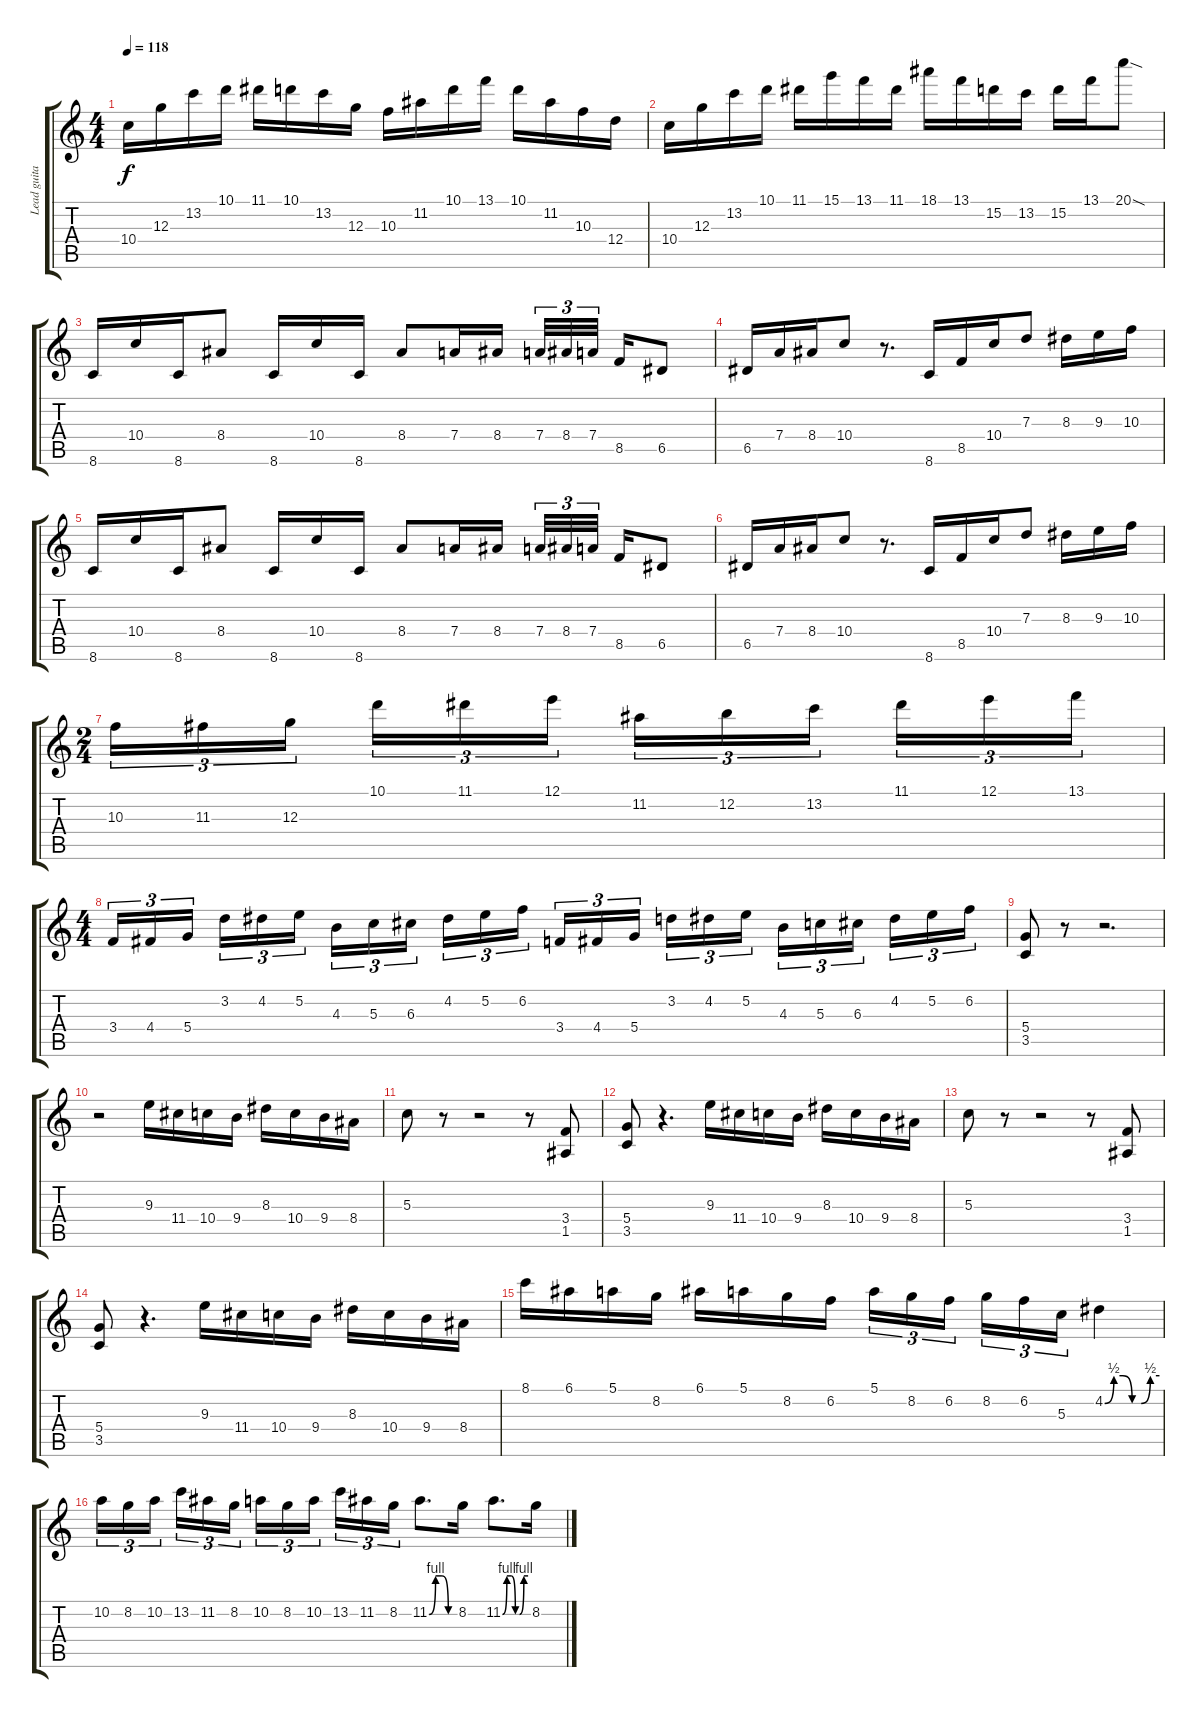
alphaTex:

\track ("Lead guitar" "Lead guita") {instrument distortionguitar}
\staff {score tabs}
\tuning (E4 B3 G3 D3 A2 E2) {hide}
\ts (4 4)
\tempo 118
\clef g2
\ks c
10.4.16{dy f} 12.3.16 13.2.16 10.1.16 11.1.16 10.1.16 13.2.16 12.3.16 10.3.16 11.2.16 10.1.16 13.1.16 10.1.16 11.2.16 10.3.16 12.4.16 |
10.4.16 12.3.16 13.2.16 10.1.16 11.1.16 15.1.16 13.1.16 11.1.16 18.1.16 13.1.16 15.2.16 13.2.16 15.2.16 13.1.16 20.1{sod}.8 |
8.6.16 10.4.16 8.6.16 8.4.8 8.6.16 10.4.16 8.6.16 8.4.8 7.4.16 8.4.16 7.4.32{tu (3 2)} 8.4.32{tu (3 2)} 7.4.32{tu (3 2) beam splitsecondary} 8.5.16 6.5.8 |
6.5.16 7.4.16 8.4.16 10.4.8 r.8{d} 8.6.16 8.5.16 10.4.16 7.3.8 8.3.16 9.3.16 10.3.16 |
8.6.16 10.4.16 8.6.16 8.4.8 8.6.16 10.4.16 8.6.16 8.4.8 7.4.16 8.4.16 7.4.32{tu (3 2)} 8.4.32{tu (3 2)} 7.4.32{tu (3 2) beam splitsecondary} 8.5.16 6.5.8 |
6.5.16 7.4.16 8.4.16 10.4.8 r.8{d} 8.6.16 8.5.16 10.4.16 7.3.8 8.3.16 9.3.16 10.3.16 |
\ts (2 4)
10.3.16{tu (3 2)} 11.3.16{tu (3 2)} 12.3.16{tu (3 2) beam splitsecondary} 10.1.16{tu (3 2)} 11.1.16{tu (3 2)} 12.1.16{tu (3 2)} 11.2.16{tu (3 2)} 12.2.16{tu (3 2)} 13.2.16{tu (3 2) beam splitsecondary} 11.1.16{tu (3 2)} 12.1.16{tu (3 2)} 13.1.16{tu (3 2)} |
\ts (4 4)
3.4.16{tu (3 2)} 4.4.16{tu (3 2)} 5.4.16{tu (3 2) beam splitsecondary} 3.2.16{tu (3 2)} 4.2.16{tu (3 2)} 5.2.16{tu (3 2)} 4.3.16{tu (3 2)} 5.3.16{tu (3 2)} 6.3.16{tu (3 2) beam splitsecondary} 4.2.16{tu (3 2)} 5.2.16{tu (3 2)} 6.2.16{tu (3 2)} 3.4.16{tu (3 2)} 4.4.16{tu (3 2)} 5.4.16{tu (3 2) beam splitsecondary} 3.2.16{tu (3 2)} 4.2.16{tu (3 2)} 5.2.16{tu (3 2)} 4.3.16{tu (3 2)} 5.3.16{tu (3 2)} 6.3.16{tu (3 2) beam splitsecondary} 4.2.16{tu (3 2)} 5.2.16{tu (3 2)} 6.2.16{tu (3 2)} |
(5.4 3.5).8 r.8 r.2{d} |
r.2 9.3.16 11.4.16 10.4.16 9.4.16 8.3.16 10.4.16 9.4.16 8.4.16 |
5.3.8 r.8 r.2 r.8 (3.4 1.5).8 |
(5.4 3.5).8 r.4{d} 9.3.16 11.4.16 10.4.16 9.4.16 8.3.16 10.4.16 9.4.16 8.4.16 |
5.3.8 r.8 r.2 r.8 (3.4 1.5).8 |
(5.4 3.5).8 r.4{d} 9.3.16 11.4.16 10.4.16 9.4.16 8.3.16 10.4.16 9.4.16 8.4.16 |
8.1.16 6.1.16 5.1.16 8.2.16 6.1.16 5.1.16 8.2.16 6.2.16 5.1.16{tu (3 2)} 8.2.16{tu (3 2)} 6.2.16{tu (3 2) beam splitsecondary} 8.2.16{tu (3 2)} 6.2.16{tu (3 2)} 5.3.16{tu (3 2)} 4.2{be (custom 0 0 10 2 20 2 30 0 40 0 50 2 60 2)}.4 |
10.2.16{tu (3 2)} 8.2.16{tu (3 2)} 10.2.16{tu (3 2) beam splitsecondary} 13.2.16{tu (3 2)} 11.2.16{tu (3 2)} 8.2.16{tu (3 2)} 10.2.16{tu (3 2)} 8.2.16{tu (3 2)} 10.2.16{tu (3 2) beam splitsecondary} 13.2.16{tu (3 2)} 11.2.16{tu (3 2)} 8.2.16{tu (3 2)} 11.2{be (custom 0 0 15 4 30 4 45 0 60 0)}.8{d} 8.2.16 11.2{be (custom 0 0 10 4 20 4 30 0 40 0 50 4 60 4)}.8{d} 8.2.16
